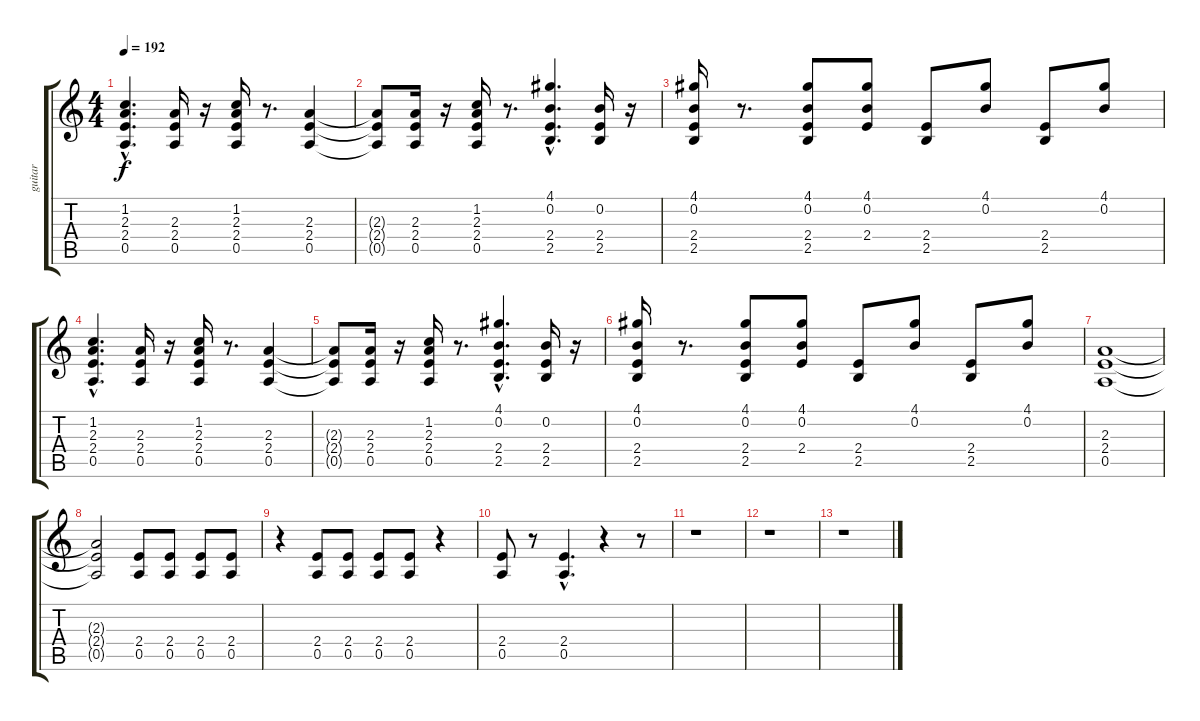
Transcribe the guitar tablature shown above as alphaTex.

\track ("guitar" "guitar") {instrument distortionguitar}
\staff {score tabs}
\tuning (E4 B3 G3 D3 A2 E2) {hide}
\ts (4 4)
\tempo 192
\clef g2
\ks c
(1.2{hac} 2.3{hac} 2.4{hac} 0.5{hac}).4{d dy f} (2.3 2.4 0.5).16 r.16 (1.2 2.3 2.4 0.5).16 r.8{d} (2.3 2.4 0.5).4 |
(2.3{t} 2.4{t} 0.5{t}).8 (2.3 2.4 0.5).16 r.16 (1.2 2.3 2.4 0.5).16 r.8{d} (4.1{hac} 0.2{hac} 2.4{hac} 2.5{hac}).4{d} (0.2 2.4 2.5).16 r.16 |
(4.1 0.2 2.4 2.5).16 r.8{d} (4.1 0.2 2.4 2.5).8 (4.1 0.2 2.4).8 (2.4 2.5).8 (4.1 0.2).8 (2.4 2.5).8 (4.1 0.2).8 |
(1.2{hac} 2.3{hac} 2.4{hac} 0.5{hac}).4{d} (2.3 2.4 0.5).16 r.16 (1.2 2.3 2.4 0.5).16 r.8{d} (2.3 2.4 0.5).4 |
(2.3{t} 2.4{t} 0.5{t}).8 (2.3 2.4 0.5).16 r.16 (1.2 2.3 2.4 0.5).16 r.8{d} (4.1{hac} 0.2{hac} 2.4{hac} 2.5{hac}).4{d} (0.2 2.4 2.5).16 r.16 |
(4.1 0.2 2.4 2.5).16 r.8{d} (4.1 0.2 2.4 2.5).8 (4.1 0.2 2.4).8 (2.4 2.5).8 (4.1 0.2).8 (2.4 2.5).8 (4.1 0.2).8 |
(2.3 2.4 0.5).1 |
(2.3{t} 2.4{t} 0.5{t}).2 (2.4 0.5).8 (2.4 0.5).8 (2.4 0.5).8 (2.4 0.5).8 |
r.4 (2.4 0.5).8 (2.4 0.5).8 (2.4 0.5).8 (2.4 0.5).8 r.4 |
(2.4 0.5).8 r.8 (2.4{hac} 0.5{hac}).4{d} r.4 r.8 |
r.1 |
r.1 |
r.1
